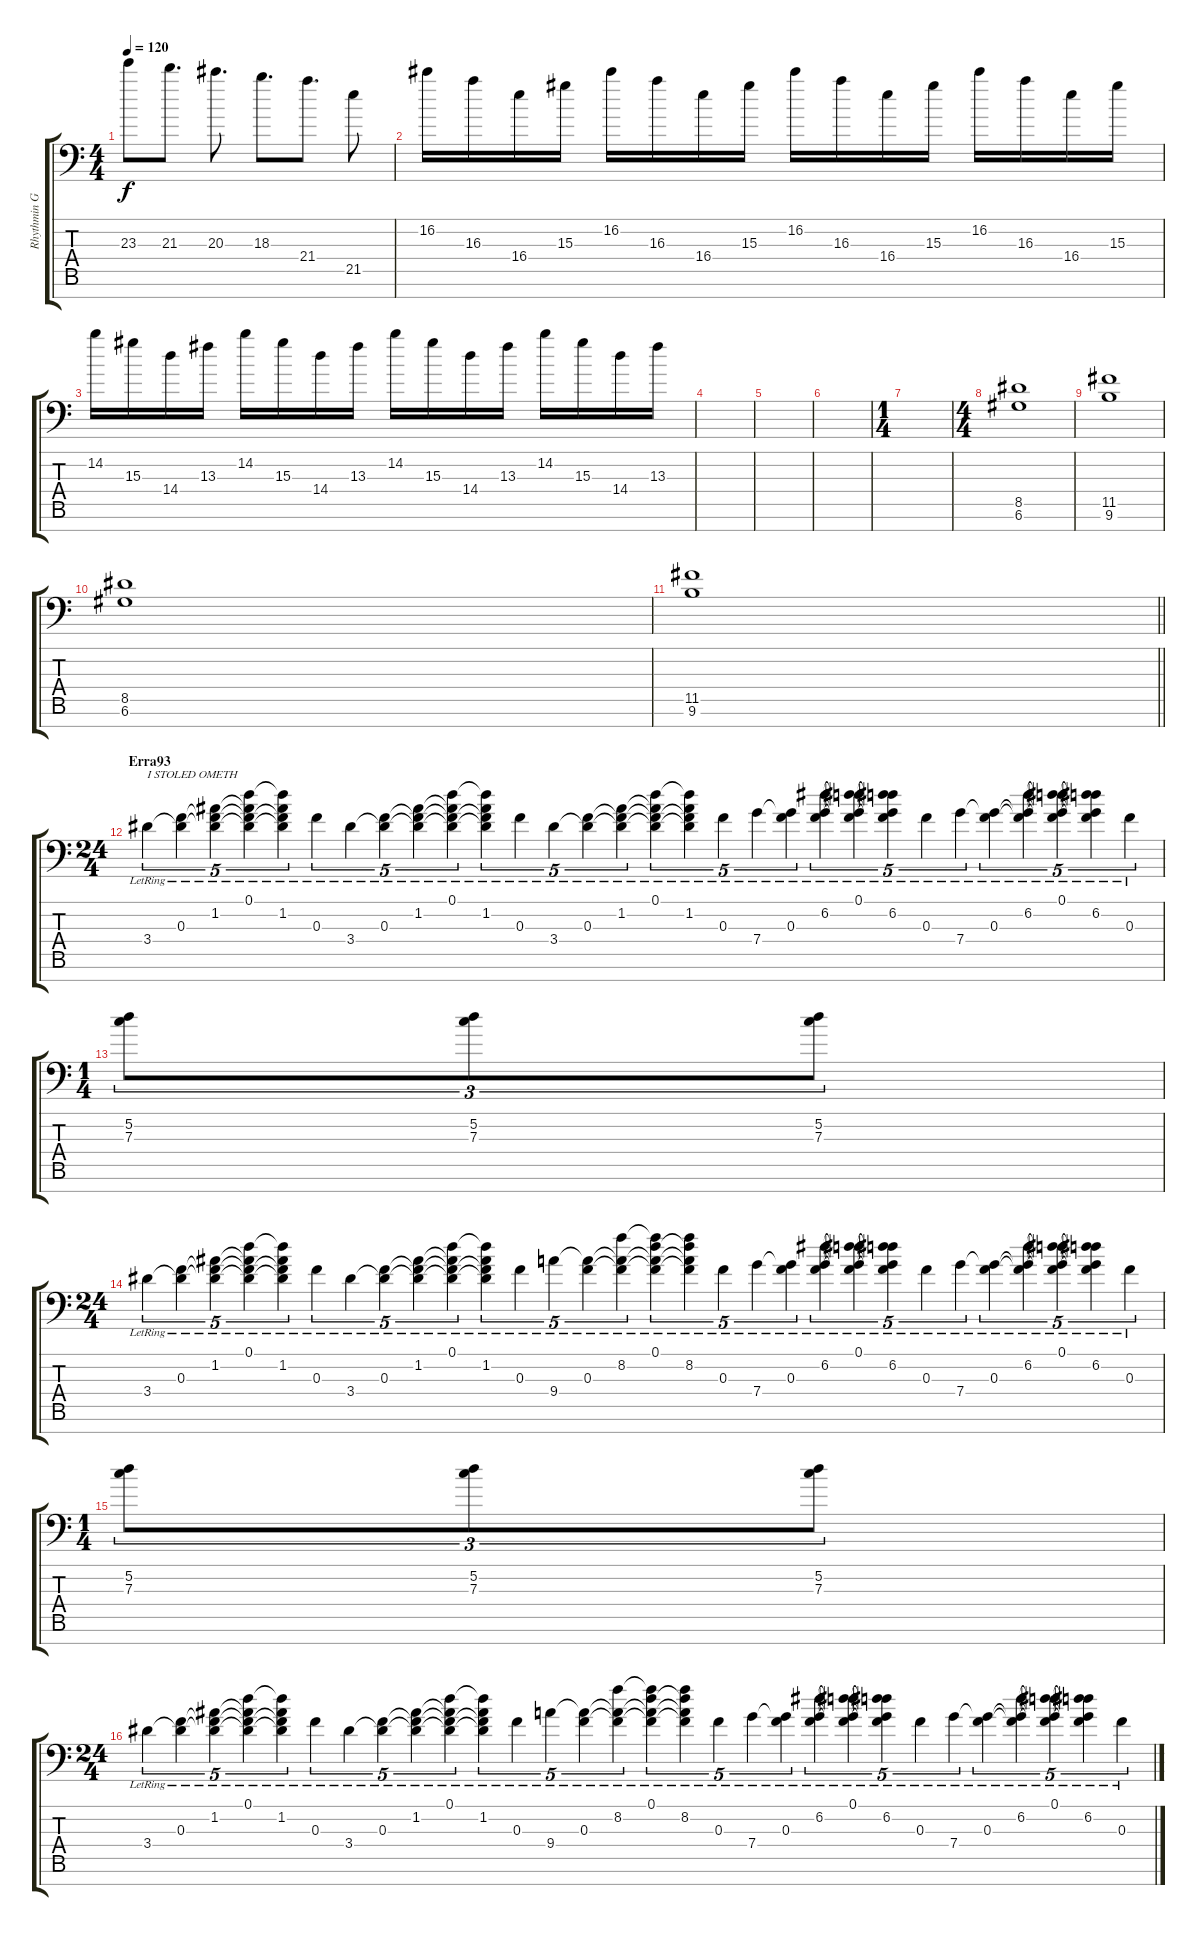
\track ("Rhythmin Guitar #2" "Rhythmin G") {instrument distortionguitar}
\staff {score tabs}
\tuning (D4 A3 F3 C3 G2 D2 G1) {hide}
\ts (4 4)
\tempo 120
\clef f4
\ks c
23.3{t}.8{dy f} 21.3.8{d} 20.3.8{d} 18.3.8{d} 21.4.8{d} 21.5.8 |
16.2.16 16.3.16 16.4.16 15.3.16 16.2.16 16.3.16 16.4.16 15.3.16 16.2.16 16.3.16 16.4.16 15.3.16 16.2.16 16.3.16 16.4.16 15.3.16 |
14.2.16 15.3.16 14.4.16 13.3.16 14.2.16 15.3.16 14.4.16 13.3.16 14.2.16 15.3.16 14.4.16 13.3.16 14.2.16 15.3.16 14.4.16 13.3.16 |
|
|
|
\ts (1 4)
|
\ts (4 4)
(8.5 6.6).1 |
(11.5 9.6).1 |
(8.5 6.6).1 |
\barLineRight lightlight
(11.5 9.6).1 |
\ts (24 4)
\section ("" "Erra93")
3.4{lr}.4{tu (5 4) txt "I STOLED OMETH"} (0.3{lr} 3.4{t}).4{tu (5 4)} (1.2{lr} 0.3{t} 3.4{t}).4{tu (5 4)} (0.1{lr} 1.2{t} 0.3{t} 3.4{t}).4{tu (5 4)} (0.1{t} 1.2{lr} 0.3{t} 3.4{t}).4{tu (5 4)} 0.3{lr}.4{tu (5 4)} 3.4{lr}.4{tu (5 4)} (0.3{lr} 3.4{t}).4{tu (5 4)} (1.2{lr} 0.3{t} 3.4{t}).4{tu (5 4)} (0.1{lr} 1.2{t} 0.3{t} 3.4{t}).4{tu (5 4)} (0.1{t} 1.2{lr} 0.3{t} 3.4{t}).4{tu (5 4)} 0.3{lr}.4{tu (5 4)} 3.4{lr}.4{tu (5 4)} (0.3{lr} 3.4{t}).4{tu (5 4)} (1.2{lr} 0.3{t} 3.4{t}).4{tu (5 4)} (0.1{lr} 1.2{t} 0.3{t} 3.4{t}).4{tu (5 4)} (0.1{t} 1.2{lr} 0.3{t} 3.4{t}).4{tu (5 4)} 0.3{lr}.4{tu (5 4)} 7.4{lr}.4{tu (5 4)} (0.3{lr} 7.4{t}).4{tu (5 4)} (6.2{lr} 0.3{t} 7.4{t}).4{tu (5 4)} (0.1{lr} 6.2{t} 0.3{t} 7.4{t}).4{tu (5 4)} (0.1{t} 6.2{lr} 0.3{t} 7.4{t}).4{tu (5 4)} 0.3{lr}.4{tu (5 4)} 7.4{lr}.4{tu (5 4)} (0.3{lr} 7.4{t}).4{tu (5 4)} (6.2{lr} 0.3{t} 7.4{t}).4{tu (5 4)} (0.1{lr} 6.2{t} 0.3{t} 7.4{t}).4{tu (5 4)} (0.1{t} 6.2{lr} 0.3{t} 7.4{t}).4{tu (5 4)} 0.3{lr}.4{tu (5 4)} |
\ts (1 4)
(5.2 7.3).8{tu (3 2)} (5.2 7.3).8{tu (3 2)} (5.2 7.3).8{tu (3 2)} |
\ts (24 4)
3.4{lr}.4{tu (5 4)} (0.3{lr} 3.4{t}).4{tu (5 4)} (1.2{lr} 0.3{t} 3.4{t}).4{tu (5 4)} (0.1{lr} 1.2{t} 0.3{t} 3.4{t}).4{tu (5 4)} (0.1{t} 1.2{lr} 0.3{t} 3.4{t}).4{tu (5 4)} 0.3{lr}.4{tu (5 4)} 3.4{lr}.4{tu (5 4)} (0.3{lr} 3.4{t}).4{tu (5 4)} (1.2{lr} 0.3{t} 3.4{t}).4{tu (5 4)} (0.1{lr} 1.2{t} 0.3{t} 3.4{t}).4{tu (5 4)} (0.1{t} 1.2{lr} 0.3{t} 3.4{t}).4{tu (5 4)} 0.3{lr}.4{tu (5 4)} 9.4{lr}.4{tu (5 4)} (0.3{lr} 9.4{t}).4{tu (5 4)} (8.2{lr} 0.3{t} 9.4{t}).4{tu (5 4)} (0.1{lr} 8.2{t} 0.3{t} 9.4{t}).4{tu (5 4)} (0.1{t} 8.2{lr} 0.3{t} 9.4{t}).4{tu (5 4)} 0.3{lr}.4{tu (5 4)} 7.4{lr}.4{tu (5 4)} (0.3{lr} 7.4{t}).4{tu (5 4)} (6.2{lr} 0.3{t} 7.4{t}).4{tu (5 4)} (0.1{lr} 6.2{t} 0.3{t} 7.4{t}).4{tu (5 4)} (0.1{t} 6.2{lr} 0.3{t} 7.4{t}).4{tu (5 4)} 0.3{lr}.4{tu (5 4)} 7.4{lr}.4{tu (5 4)} (0.3{lr} 7.4{t}).4{tu (5 4)} (6.2{lr} 0.3{t} 7.4{t}).4{tu (5 4)} (0.1{lr} 6.2{t} 0.3{t} 7.4{t}).4{tu (5 4)} (0.1{t} 6.2{lr} 0.3{t} 7.4{t}).4{tu (5 4)} 0.3{lr}.4{tu (5 4)} |
\ts (1 4)
(5.2 7.3).8{tu (3 2)} (5.2 7.3).8{tu (3 2)} (5.2 7.3).8{tu (3 2)} |
\ts (24 4)
3.4{lr}.4{tu (5 4)} (0.3{lr} 3.4{t}).4{tu (5 4)} (1.2{lr} 0.3{t} 3.4{t}).4{tu (5 4)} (0.1{lr} 1.2{t} 0.3{t} 3.4{t}).4{tu (5 4)} (0.1{t} 1.2{lr} 0.3{t} 3.4{t}).4{tu (5 4)} 0.3{lr}.4{tu (5 4)} 3.4{lr}.4{tu (5 4)} (0.3{lr} 3.4{t}).4{tu (5 4)} (1.2{lr} 0.3{t} 3.4{t}).4{tu (5 4)} (0.1{lr} 1.2{t} 0.3{t} 3.4{t}).4{tu (5 4)} (0.1{t} 1.2{lr} 0.3{t} 3.4{t}).4{tu (5 4)} 0.3{lr}.4{tu (5 4)} 9.4{lr}.4{tu (5 4)} (0.3{lr} 9.4{t}).4{tu (5 4)} (8.2{lr} 0.3{t} 9.4{t}).4{tu (5 4)} (0.1{lr} 8.2{t} 0.3{t} 9.4{t}).4{tu (5 4)} (0.1{t} 8.2{lr} 0.3{t} 9.4{t}).4{tu (5 4)} 0.3{lr}.4{tu (5 4)} 7.4{lr}.4{tu (5 4)} (0.3{lr} 7.4{t}).4{tu (5 4)} (6.2{lr} 0.3{t} 7.4{t}).4{tu (5 4)} (0.1{lr} 6.2{t} 0.3{t} 7.4{t}).4{tu (5 4)} (0.1{t} 6.2{lr} 0.3{t} 7.4{t}).4{tu (5 4)} 0.3{lr}.4{tu (5 4)} 7.4{lr}.4{tu (5 4)} (0.3{lr} 7.4{t}).4{tu (5 4)} (6.2{lr} 0.3{t} 7.4{t}).4{tu (5 4)} (0.1{lr} 6.2{t} 0.3{t} 7.4{t}).4{tu (5 4)} (0.1{t} 6.2{lr} 0.3{t} 7.4{t}).4{tu (5 4)} 0.3{lr}.4{tu (5 4)}
